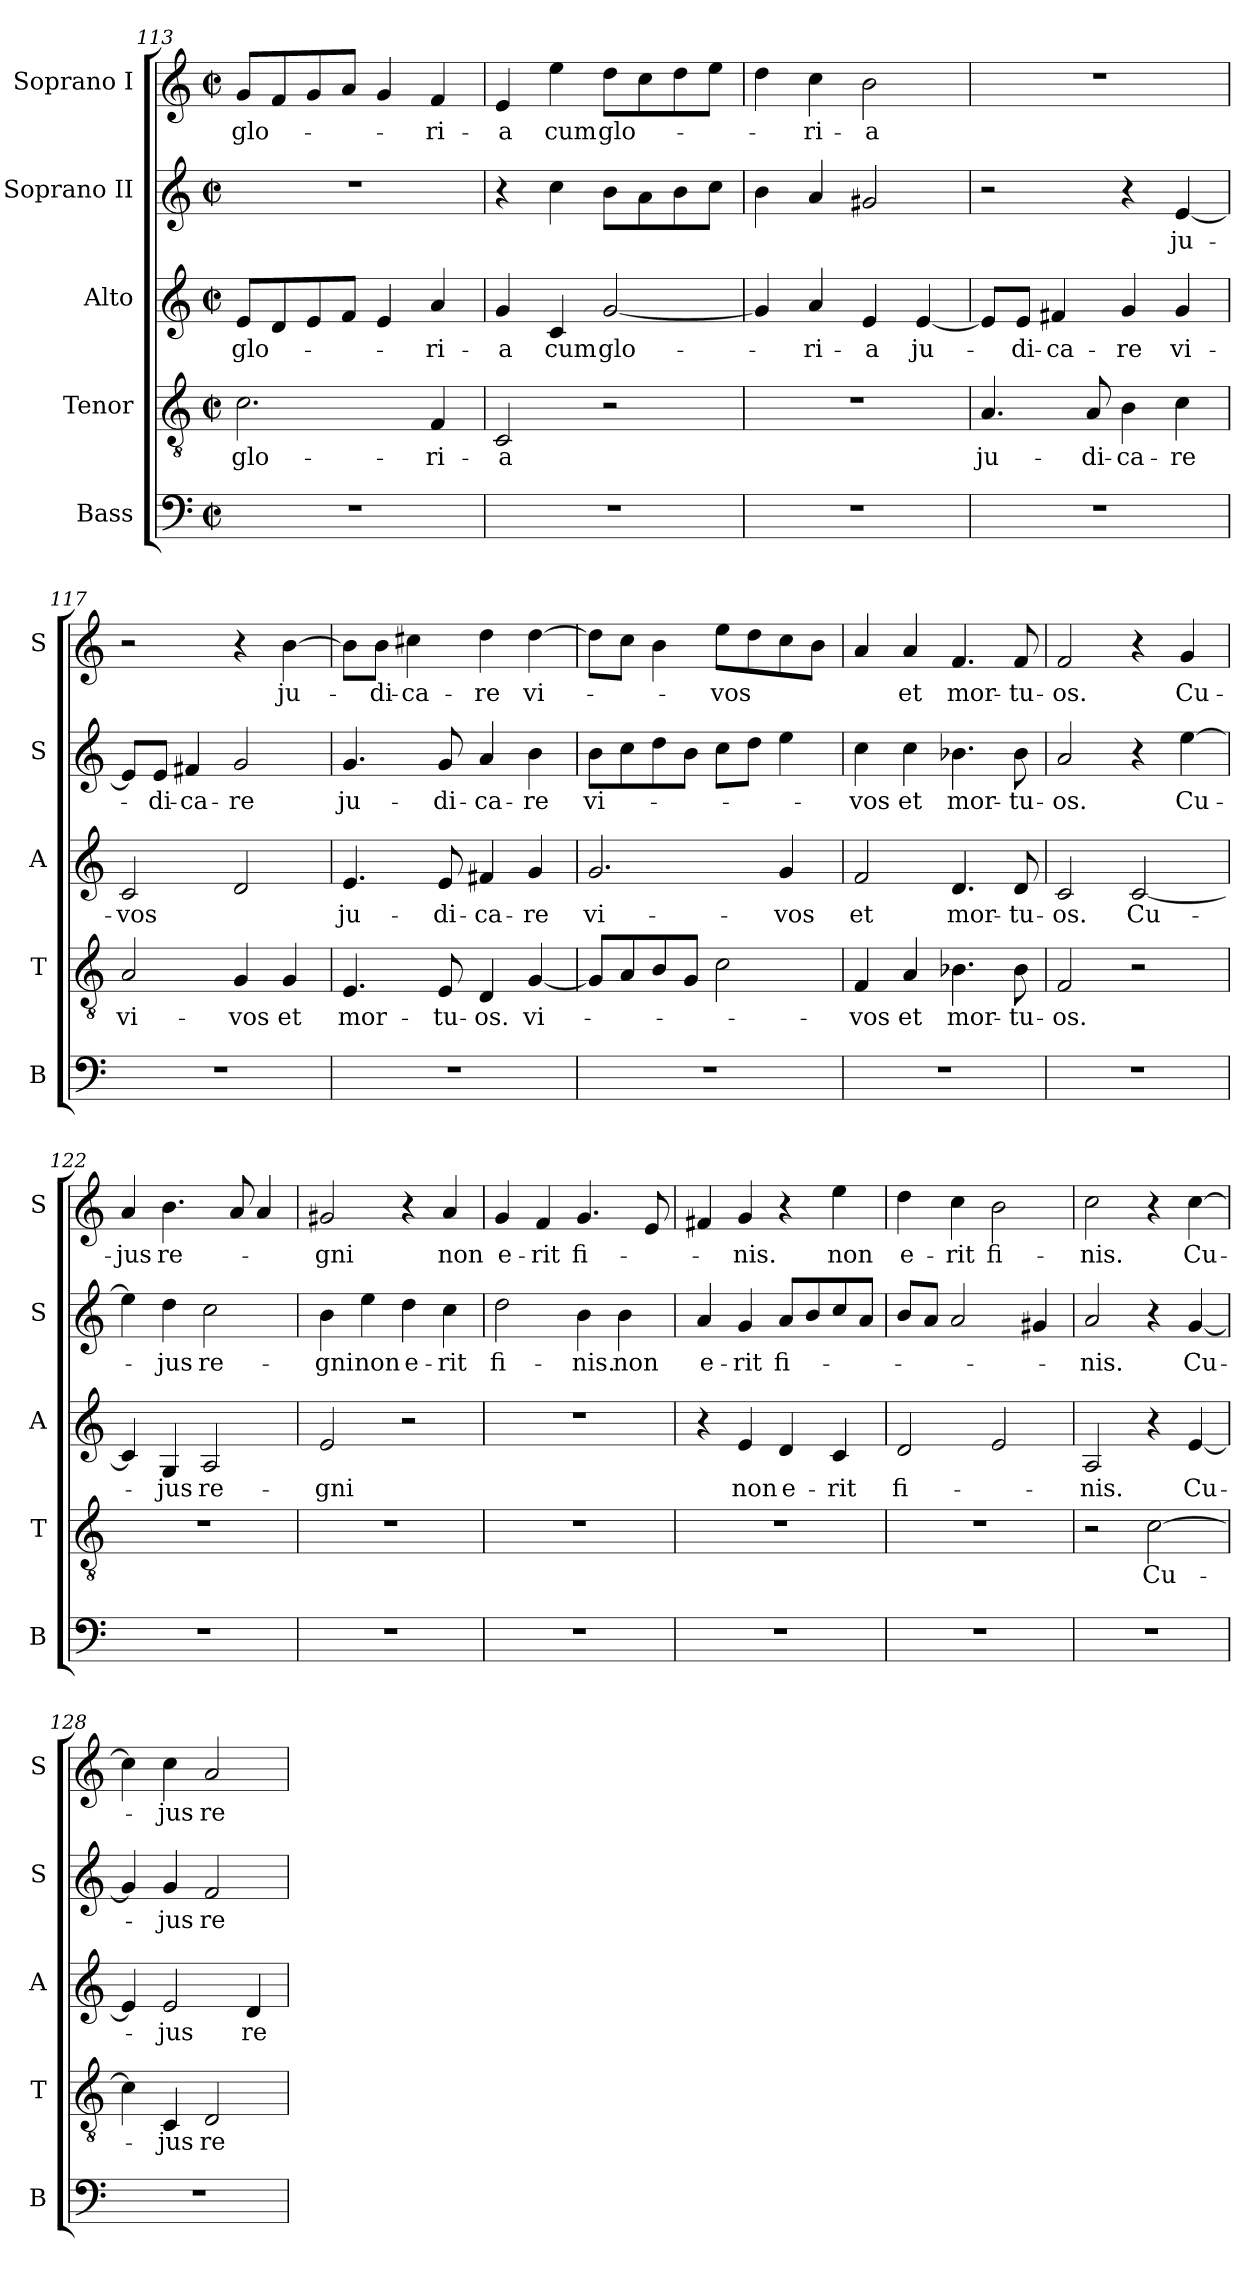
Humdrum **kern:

**kern	**kern	**text	**kern	**text	**kern	**text	**kern	**text
*part5	*part4	*part4	*part3	*part3	*part2	*part2	*part1	*part1
*staff5	*staff4	*staff4	*staff3	*staff3	*staff2	*staff2	*staff1	*staff1
*I"Bass	*I"Tenor	*	*I"Alto	*	*I"Soprano II	*	*I"Soprano I	*
*I'B	*I'T	*	*I'A	*	*I'S	*	*I'S	*
!!LO:LB:g=z
*clefF4	*clefGv2	*	*clefG2	*	*clefG2	*	*clefG2	*
*k[]	*k[]	*	*k[]	*	*k[]	*	*k[]	*
*a:	*a:	*	*a:	*	*a:	*	*a:	*
*M2/2	*M2/2	*	*M2/2	*	*M2/2	*	*M2/2	*
*met(c|)	*met(c|)	*	*met(c|)	*	*met(c|)	*	*met(c|)	*
=113	=113	=113	=113	=113	=113	=113	=113	=113
!	!	!LO:LY:b	!	!LO:LY:b	!	!	!	!LO:LY:b
1r	2.c\	glo-	8e/L	glo-	1r	.	8g/L	glo-
.	.	.	8d/	.	.	.	8f/	.
.	.	.	8e/	.	.	.	8g/	.
.	.	.	8f/J	.	.	.	8a/J	.
.	.	.	4e/	.	.	.	4g/	.
!	!	!LO:LY:b	!	!LO:LY:b	!	!	!	!LO:LY:b
.	4F/	-ri-	4a/	-ri-	.	.	4f/	-ri-
=114	=114	=114	=114	=114	=114	=114	=114	=114
!	!	!LO:LY:b	!	!LO:LY:b	!	!	!	!LO:LY:b
1r	2C/	-a	4g/	-a	4r	.	4e/	-a
!	!	!	!	!LO:LY:b	!	!	!	!LO:LY:b
.	.	.	4c/	cum	4cc\	.	4ee\	cum
!	!	!	!	!LO:LY:b	!	!	!	!LO:LY:b
.	2r	.	[2g/	glo-	8b\L	.	8dd\L	glo-
.	.	.	.	.	8a\	.	8cc\	.
.	.	.	.	.	8b\	.	8dd\	.
.	.	.	.	.	8cc\J	.	8ee\J	.
=115	=115	=115	=115	=115	=115	=115	=115	=115
1r	1r	.	4g/]	.	4b\	.	4dd\	.
!	!	!	!	!LO:LY:b	!	!	!	!LO:LY:b
.	.	.	4a/	-ri-	4a/	.	4cc\	-ri-
!	!	!	!	!LO:LY:b	!	!	!	!LO:LY:b
.	.	.	4e/	-a	2g#X/	.	2b\	-a
!	!	!	!	!LO:LY:b	!	!	!	!
.	.	.	[4e/	ju-	.	.	.	.
=116	=116	=116	=116	=116	=116	=116	=116	=116
!	!	!LO:LY:b	!	!	!	!	!	!
1r	4.A/	ju-	8e/L]	.	2r	.	1r	.
!	!	!	!	!LO:LY:b	!	!	!	!
.	.	.	8e/J	-di-	.	.	.	.
!	!	!	!	!LO:LY:b	!	!	!	!
.	.	.	4f#X/	-ca-	.	.	.	.
!	!	!LO:LY:b	!	!	!	!	!	!
.	8A/	-di-	.	.	.	.	.	.
!	!	!LO:LY:b	!	!LO:LY:b	!	!	!	!
.	4B\	-ca-	4g/	-re	4r	.	.	.
!	!	!LO:LY:b	!	!LO:LY:b	!	!LO:LY:b	!	!
.	4c\	-re	4g/	vi-	[4e/	ju-	.	.
=117	=117	=117	=117	=117	=117	=117	=117	=117
!	!	!LO:LY:b	!	!LO:LY:b	!	!	!	!
1r	2A/	vi-	2c/	-vos	8e/L]	.	2r	.
!	!	!	!	!	!	!LO:LY:b	!	!
.	.	.	.	.	8e/J	-di-	.	.
!	!	!	!	!	!	!LO:LY:b	!	!
.	.	.	.	.	4f#X/	-ca-	.	.
!	!	!LO:LY:b	!	!	!	!LO:LY:b	!	!
.	4G/	-vos	2d/	.	2g/	-re	4r	.
!	!	!LO:LY:b	!	!	!	!	!	!LO:LY:b
.	4G/	et	.	.	.	.	[4b\	ju-
!!LO:PB:g=z
=118	=118	=118	=118	=118	=118	=118	=118	=118
!	!	!LO:LY:b	!	!LO:LY:b	!	!LO:LY:b	!	!
1r	4.E/	mor-	4.e/	ju-	4.g/	ju-	8b\L]	.
!	!	!	!	!	!	!	!	!LO:LY:b
.	.	.	.	.	.	.	8b\J	-di-
!	!	!	!	!	!	!	!	!LO:LY:b
.	.	.	.	.	.	.	4cc#X\	-ca-
!	!	!LO:LY:b	!	!LO:LY:b	!	!LO:LY:b	!	!
.	8E/	-tu-	8e/	-di-	8g/	-di-	.	.
!	!	!LO:LY:b	!	!LO:LY:b	!	!LO:LY:b	!	!LO:LY:b
.	4D/	-os.	4f#X/	-ca-	4a/	-ca-	4dd\	-re
!	!	!LO:LY:b	!	!LO:LY:b	!	!LO:LY:b	!	!LO:LY:b
.	[4G/	vi-	4g/	-re	4b\	-re	[4dd\	vi-
=119	=119	=119	=119	=119	=119	=119	=119	=119
!	!	!	!	!LO:LY:b	!	!LO:LY:b	!	!
1r	8G/L]	.	2.g/	vi-	8b\L	vi-	8dd\L]	.
.	8A/	.	.	.	8cc\	.	8cc\J	.
.	8B/	.	.	.	8dd\	.	4b\	.
.	8G/J	.	.	.	8b\J	.	.	.
!	!	!	!	!	!	!	!	!LO:LY:b
.	2c\	.	.	.	8cc\L	.	8ee\L	-vos
.	.	.	.	.	8dd\J	.	8dd\	.
!	!	!	!	!LO:LY:b	!	!	!	!
.	.	.	4g/	-vos	4ee\	.	8cc\	.
.	.	.	.	.	.	.	8b\J	.
=120	=120	=120	=120	=120	=120	=120	=120	=120
!	!	!LO:LY:b	!	!LO:LY:b	!	!LO:LY:b	!	!
1r	4F/	-vos	2f/	et	4cc\	-vos	4a/	.
!	!	!LO:LY:b	!	!	!	!LO:LY:b	!	!LO:LY:b
.	4A/	et	.	.	4cc\	et	4a/	et
!	!	!LO:LY:b	!	!LO:LY:b	!	!LO:LY:b	!	!LO:LY:b
.	4.B-X\	mor-	4.d/	mor-	4.b-X\	mor-	4.f/	mor-
!	!	!LO:LY:b	!	!LO:LY:b	!	!LO:LY:b	!	!LO:LY:b
.	8B-\	-tu-	8d/	-tu-	8b-\	-tu-	8f/	-tu-
=121	=121	=121	=121	=121	=121	=121	=121	=121
!	!	!LO:LY:b	!	!LO:LY:b	!	!LO:LY:b	!	!LO:LY:b
1r	2F/	-os.	2c/	-os.	2a/	-os.	2f/	-os.
!	!	!	!	!LO:LY:b	!	!	!	!
.	2r	.	[2c/	Cu-	4r	.	4r	.
!	!	!	!	!	!	!LO:LY:b	!	!LO:LY:b
.	.	.	.	.	[4ee\	Cu-	4g/	Cu-
=122	=122	=122	=122	=122	=122	=122	=122	=122
!	!	!	!	!	!	!	!	!LO:LY:b
1r	1r	.	4c/]	.	4ee\]	.	4a/	-jus
!	!	!	!	!LO:LY:b	!	!LO:LY:b	!	!LO:LY:b
.	.	.	4G/	-jus	4dd\	-jus	4.b\	re-
!	!	!	!	!LO:LY:b	!	!LO:LY:b	!	!
.	.	.	2A/	re-	2cc\	re-	.	.
.	.	.	.	.	.	.	8a/	.
.	.	.	.	.	.	.	4a/	.
=123	=123	=123	=123	=123	=123	=123	=123	=123
!	!	!	!	!LO:LY:b	!	!LO:LY:b	!	!LO:LY:b
1r	1r	.	2e/	-gni	4b\	-gni	2g#X/	-gni
!	!	!	!	!	!	!LO:LY:b	!	!
.	.	.	.	.	4ee\	non	.	.
!	!	!	!	!	!	!LO:LY:b	!	!
.	.	.	2r	.	4dd\	e-	4r	.
!	!	!	!	!	!	!LO:LY:b	!	!LO:LY:b
.	.	.	.	.	4cc\	-rit	4a/	non
!!LO:LB:g=z
=124	=124	=124	=124	=124	=124	=124	=124	=124
!	!	!	!	!	!	!LO:LY:b	!	!LO:LY:b
1r	1r	.	1r	.	2dd\	fi-	4g/	e-
!	!	!	!	!	!	!	!	!LO:LY:b
.	.	.	.	.	.	.	4f/	-rit
!	!	!	!	!	!	!LO:LY:b	!	!LO:LY:b
.	.	.	.	.	4b\	-nis.	4.g/	fi-
!	!	!	!	!	!	!LO:LY:b	!	!
.	.	.	.	.	4b\	non	.	.
.	.	.	.	.	.	.	8e/	.
=125	=125	=125	=125	=125	=125	=125	=125	=125
!	!	!	!	!	!	!LO:LY:b	!	!
1r	1r	.	4r	.	4a/	e-	4f#X/	.
!	!	!	!	!LO:LY:b	!	!LO:LY:b	!	!LO:LY:b
.	.	.	4e/	non	4g/	-rit	4g/	-nis.
!	!	!	!	!LO:LY:b	!	!LO:LY:b	!	!
.	.	.	4d/	e-	8a/L	fi-	4r	.
.	.	.	.	.	8b/	.	.	.
!	!	!	!	!LO:LY:b	!	!	!	!LO:LY:b
.	.	.	4c/	-rit	8cc/	.	4ee\	non
.	.	.	.	.	8a/J	.	.	.
=126	=126	=126	=126	=126	=126	=126	=126	=126
!	!	!	!	!LO:LY:b	!	!	!	!LO:LY:b
1r	1r	.	2d/	fi-	8b/L	.	4dd\	e-
.	.	.	.	.	8a/J	.	.	.
!	!	!	!	!	!	!	!	!LO:LY:b
.	.	.	.	.	2a/	.	4cc\	-rit
!	!	!	!	!	!	!	!	!LO:LY:b
.	.	.	2e/	.	.	.	2b\	fi-
.	.	.	.	.	4g#X/	.	.	.
=127	=127	=127	=127	=127	=127	=127	=127	=127
!	!	!	!	!LO:LY:b	!	!LO:LY:b	!	!LO:LY:b
1r	2r	.	2A/	-nis.	2a/	-nis.	2cc\	-nis.
!	!	!LO:LY:b	!	!	!	!	!	!
.	[2c\	Cu-	4r	.	4r	.	4r	.
!	!	!	!	!LO:LY:b	!	!LO:LY:b	!	!LO:LY:b
.	.	.	[4e/	Cu-	[4g/	Cu-	[4cc\	Cu-
=128	=128	=128	=128	=128	=128	=128	=128	=128
1r	4c\]	.	4e/]	.	4g/]	.	4cc\]	.
!	!	!LO:LY:b	!	!LO:LY:b	!	!LO:LY:b	!	!LO:LY:b
.	4C/	-jus	2e/	-jus	4g/	-jus	4cc\	-jus
!	!	!LO:LY:b	!	!	!	!LO:LY:b	!	!LO:LY:b
.	2D/	re-	.	.	2f/	re-	2a/	re-
!	!	!	!	!LO:LY:b	!	!	!	!
.	.	.	4d/	re-	.	.	.	.
=	=	=	=	=	=	=	=	=
*-	*-	*-	*-	*-	*-	*-	*-	*-
